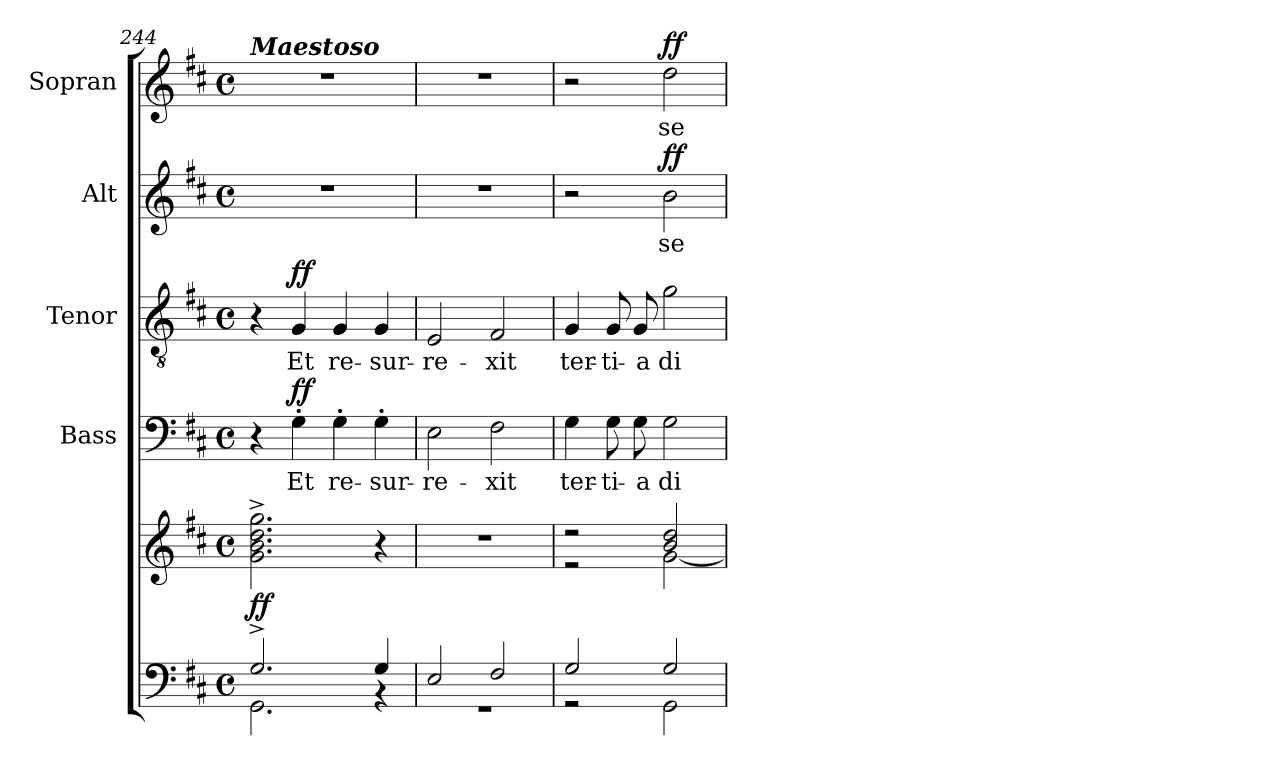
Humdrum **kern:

**kern	**kern	**dynam	**kern	**text	**dynam	**kern	**text	**dynam	**kern	**text	**dynam	**kern	**text	**dynam
*part5	*part5	*part5	*part4	*part4	*part4	*part3	*part3	*part3	*part2	*part2	*part2	*part1	*part1	*part1
*staff6	*staff5	*staff5/6	*staff4	*staff4	*staff4	*staff3	*staff3	*staff3	*staff2	*staff2	*staff2	*staff1	*staff1	*staff1
*	*	*	*I"Bass	*	*	*I"Tenor	*	*	*I"Alt	*	*	*I"Sopran	*	*
*	*	*	*I'B.	*	*	*I'T.	*	*	*I'A.	*	*	*I'S.	*	*
*clefF4	*clefG2	*	*clefF4	*	*	*clefGv2	*	*	*clefG2	*	*	*clefG2	*	*
*k[f#c#]	*k[f#c#]	*	*k[f#c#]	*	*	*k[f#c#]	*	*	*k[f#c#]	*	*	*k[f#c#]	*	*
*D:	*D:	*	*D:	*	*	*D:	*	*	*D:	*	*	*D:	*	*
*M4/4	*M4/4	*	*M4/4	*	*	*M4/4	*	*	*M4/4	*	*	*M4/4	*	*
*met(c)	*met(c)	*	*met(c)	*	*	*met(c)	*	*	*met(c)	*	*	*met(c)	*	*
=244	=244	=244	=244	=244	=244	=244	=244	=244	=244	=244	=244	=244	=244	=244
*^	*	*	*	*	*	*	*	*	*	*	*	*	*	*
!	!	!	!	!	!	!	!	!	!	!	!	!	!LO:TX:a:Bi:t=Maestoso	!	!
!	!	!	!LO:DY:b	!	!	!	!	!	!	!	!	!	!	!	!
2.G^>/	2.GG\	2.g\^> 2.b\^> 2.dd\^> 2.gg\^>	ff	4r	.	.	4r	.	.	1r	.	.	1r	.	.
!	!	!	!	!	!LO:LY:b	!LO:DY:a	!	!LO:LY:b	!LO:DY:a	!	!	!	!	!	!
.	.	.	.	4G'>\	Et	ff	4G/	Et	ff	.	.	.	.	.	.
!	!	!	!	!	!LO:LY:b	!	!	!LO:LY:b	!	!	!	!	!	!	!
.	.	.	.	4G'>\	re-	.	4G/	re-	.	.	.	.	.	.	.
!	!	!	!	!	!LO:LY:b	!	!	!LO:LY:b	!	!	!	!	!	!	!
4G/	4rAA	4r	.	4G'>\	-sur-	.	4G/	-sur-	.	.	.	.	.	.	.
=245	=245	=245	=245	=245	=245	=245	=245	=245	=245	=245	=245	=245	=245	=245	=245
!	!	!	!	!	!LO:LY:b	!	!	!LO:LY:b	!	!	!	!	!	!	!
2E/	1rGG	1r	.	2E\	-re-	.	2E/	-re-	.	1r	.	.	1r	.	.
!	!	!	!	!	!LO:LY:b	!	!	!LO:LY:b	!	!	!	!	!	!	!
2F#/	.	.	.	2F#\	-xit	.	2F#/	-xit	.	.	.	.	.	.	.
=246	=246	=246	=246	=246	=246	=246	=246	=246	=246	=246	=246	=246	=246	=246	=246
*	*	*^	*	*	*	*	*	*	*	*	*	*	*	*	*
!	!	!	!	!	!	!LO:LY:b	!	!	!LO:LY:b	!	!	!	!	!	!	!
2G/	2rAA	2r	2r	.	4G\	ter-	.	4G/	ter-	.	2r	.	.	2r	.	.
!	!	!	!	!	!	!LO:LY:b	!	!	!LO:LY:b	!	!	!	!	!	!	!
.	.	.	.	.	8G\	-ti-	.	8G/	-ti-	.	.	.	.	.	.	.
!	!	!	!	!	!	!LO:LY:b	!	!	!LO:LY:b	!	!	!	!	!	!	!
.	.	.	.	.	8G\	-a	.	8G/	-a	.	.	.	.	.	.	.
!	!	!	!	!	!	!LO:LY:b	!	!	!LO:LY:b	!	!	!LO:LY:b	!LO:DY:a	!	!LO:LY:b	!LO:DY:a
2G/	2GG\	2b/ 2dd/	[<2g\	.	2G\	di-	.	2g\	di-	.	2b\	se-	ff	2dd\	se-	ff
*v	*v	*	*	*	*	*	*	*	*	*	*	*	*	*	*	*
*	*v	*v	*	*	*	*	*	*	*	*	*	*	*	*	*
=	=	=	=	=	=	=	=	=	=	=	=	=	=	=
*-	*-	*-	*-	*-	*-	*-	*-	*-	*-	*-	*-	*-	*-	*-
